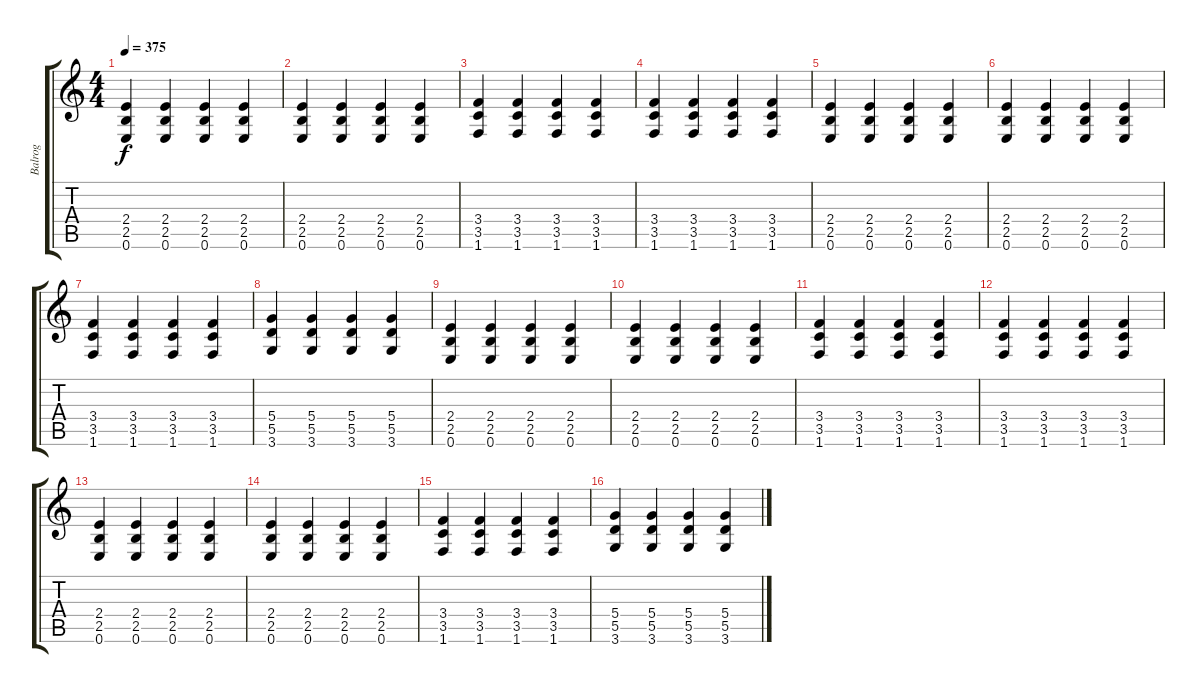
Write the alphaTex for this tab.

\track ("Balrog" "Balrog") {instrument distortionguitar}
\staff {score tabs}
\tuning (E4 B3 G3 D3 A2 E2) {hide}
\ts (4 4)
\tempo 375
\clef g2
\ks c
(2.4 2.5 0.6).4{dy f} (2.4 2.5 0.6).4 (2.4 2.5 0.6).4 (2.4 2.5 0.6).4 |
(2.4 2.5 0.6).4 (2.4 2.5 0.6).4 (2.4 2.5 0.6).4 (2.4 2.5 0.6).4 |
(3.4 3.5 1.6).4 (3.4 3.5 1.6).4 (3.4 3.5 1.6).4 (3.4 3.5 1.6).4 |
(3.4 3.5 1.6).4 (3.4 3.5 1.6).4 (3.4 3.5 1.6).4 (3.4 3.5 1.6).4 |
(2.4 2.5 0.6).4 (2.4 2.5 0.6).4 (2.4 2.5 0.6).4 (2.4 2.5 0.6).4 |
(2.4 2.5 0.6).4 (2.4 2.5 0.6).4 (2.4 2.5 0.6).4 (2.4 2.5 0.6).4 |
(3.4 3.5 1.6).4 (3.4 3.5 1.6).4 (3.4 3.5 1.6).4 (3.4 3.5 1.6).4 |
(5.4 5.5 3.6).4 (5.4 5.5 3.6).4 (5.4 5.5 3.6).4 (5.4 5.5 3.6).4 |
(2.4 2.5 0.6).4 (2.4 2.5 0.6).4 (2.4 2.5 0.6).4 (2.4 2.5 0.6).4 |
(2.4 2.5 0.6).4 (2.4 2.5 0.6).4 (2.4 2.5 0.6).4 (2.4 2.5 0.6).4 |
(3.4 3.5 1.6).4 (3.4 3.5 1.6).4 (3.4 3.5 1.6).4 (3.4 3.5 1.6).4 |
(3.4 3.5 1.6).4 (3.4 3.5 1.6).4 (3.4 3.5 1.6).4 (3.4 3.5 1.6).4 |
(2.4 2.5 0.6).4 (2.4 2.5 0.6).4 (2.4 2.5 0.6).4 (2.4 2.5 0.6).4 |
(2.4 2.5 0.6).4 (2.4 2.5 0.6).4 (2.4 2.5 0.6).4 (2.4 2.5 0.6).4 |
(3.4 3.5 1.6).4 (3.4 3.5 1.6).4 (3.4 3.5 1.6).4 (3.4 3.5 1.6).4 |
(5.4 5.5 3.6).4 (5.4 5.5 3.6).4 (5.4 5.5 3.6).4 (5.4 5.5 3.6).4
